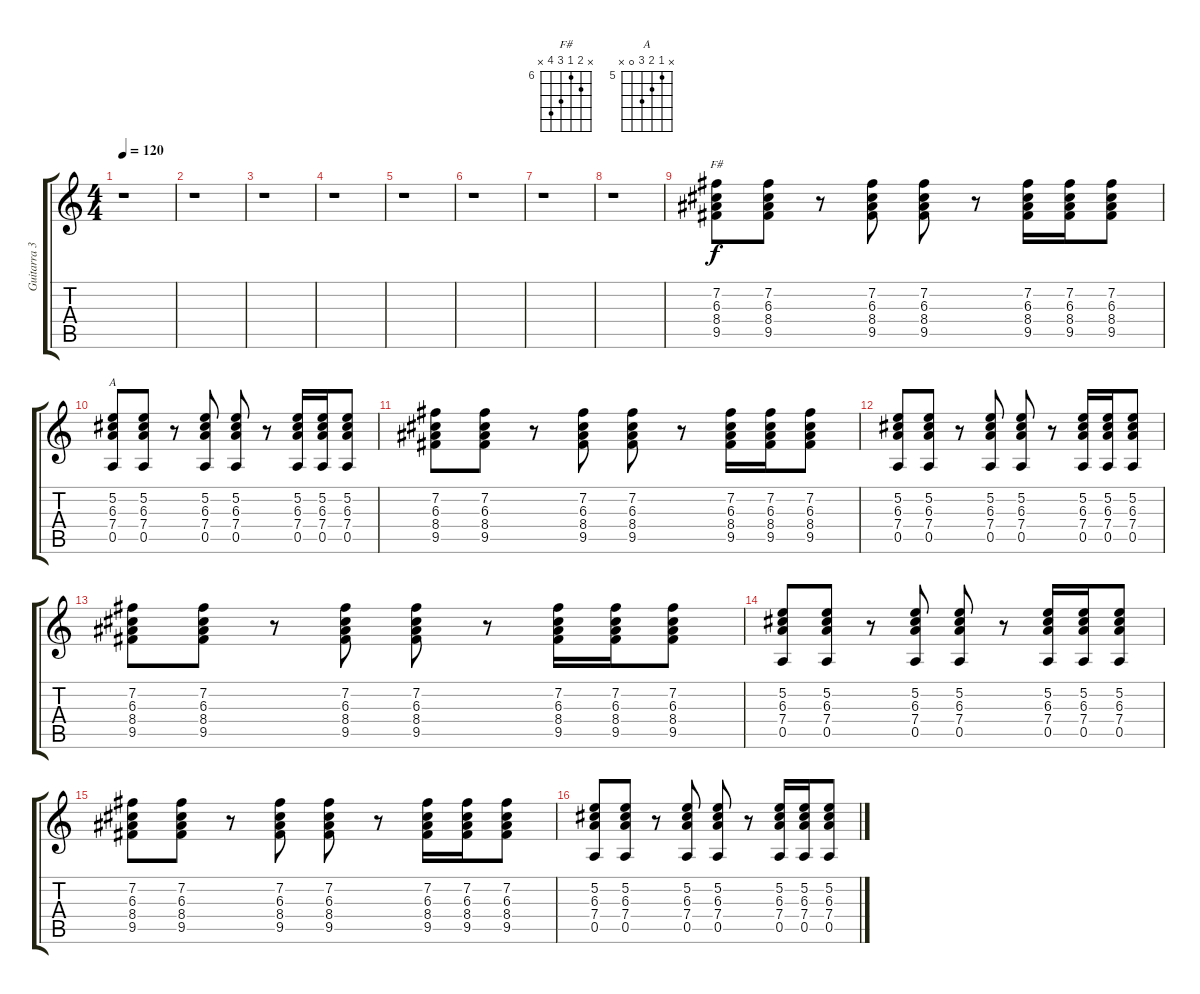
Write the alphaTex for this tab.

\track ("Guitarra 3" "Guitarra 3") {instrument acousticguitarsteel}
\staff {score tabs}
\tuning (E4 B3 G3 D3 A2 E2) {hide}
\chord ("F#" x 7 6 8 9 x) {firstfret 6}
\chord ("A" x 5 6 7 0 x) {firstfret 5}
\ts (4 4)
\tempo 120
\clef g2
\ks c
r.1{dy f instrument acousticguitarsteel} |
r.1 |
r.1 |
r.1 |
r.1 |
r.1 |
r.1 |
r.1 |
(7.2 6.3 8.4 9.5).8{ch "F#"} (7.2 6.3 8.4 9.5).8 r.8 (7.2 6.3 8.4 9.5).8 (7.2 6.3 8.4 9.5).8 r.8 (7.2 6.3 8.4 9.5).16 (7.2 6.3 8.4 9.5).16 (7.2 6.3 8.4 9.5).8 |
(5.2 6.3 7.4 0.5).8{ch "A"} (5.2 6.3 7.4 0.5).8 r.8 (5.2 6.3 7.4 0.5).8 (5.2 6.3 7.4 0.5).8 r.8 (5.2 6.3 7.4 0.5).16 (5.2 6.3 7.4 0.5).16 (5.2 6.3 7.4 0.5).8 |
(7.2 6.3 8.4 9.5).8 (7.2 6.3 8.4 9.5).8 r.8 (7.2 6.3 8.4 9.5).8 (7.2 6.3 8.4 9.5).8 r.8 (7.2 6.3 8.4 9.5).16 (7.2 6.3 8.4 9.5).16 (7.2 6.3 8.4 9.5).8 |
(5.2 6.3 7.4 0.5).8 (5.2 6.3 7.4 0.5).8 r.8 (5.2 6.3 7.4 0.5).8 (5.2 6.3 7.4 0.5).8 r.8 (5.2 6.3 7.4 0.5).16 (5.2 6.3 7.4 0.5).16 (5.2 6.3 7.4 0.5).8 |
(7.2 6.3 8.4 9.5).8 (7.2 6.3 8.4 9.5).8 r.8 (7.2 6.3 8.4 9.5).8 (7.2 6.3 8.4 9.5).8 r.8 (7.2 6.3 8.4 9.5).16 (7.2 6.3 8.4 9.5).16 (7.2 6.3 8.4 9.5).8 |
(5.2 6.3 7.4 0.5).8 (5.2 6.3 7.4 0.5).8 r.8 (5.2 6.3 7.4 0.5).8 (5.2 6.3 7.4 0.5).8 r.8 (5.2 6.3 7.4 0.5).16 (5.2 6.3 7.4 0.5).16 (5.2 6.3 7.4 0.5).8 |
(7.2 6.3 8.4 9.5).8 (7.2 6.3 8.4 9.5).8 r.8 (7.2 6.3 8.4 9.5).8 (7.2 6.3 8.4 9.5).8 r.8 (7.2 6.3 8.4 9.5).16 (7.2 6.3 8.4 9.5).16 (7.2 6.3 8.4 9.5).8 |
(5.2 6.3 7.4 0.5).8 (5.2 6.3 7.4 0.5).8 r.8 (5.2 6.3 7.4 0.5).8 (5.2 6.3 7.4 0.5).8 r.8 (5.2 6.3 7.4 0.5).16 (5.2 6.3 7.4 0.5).16 (5.2 6.3 7.4 0.5).8
